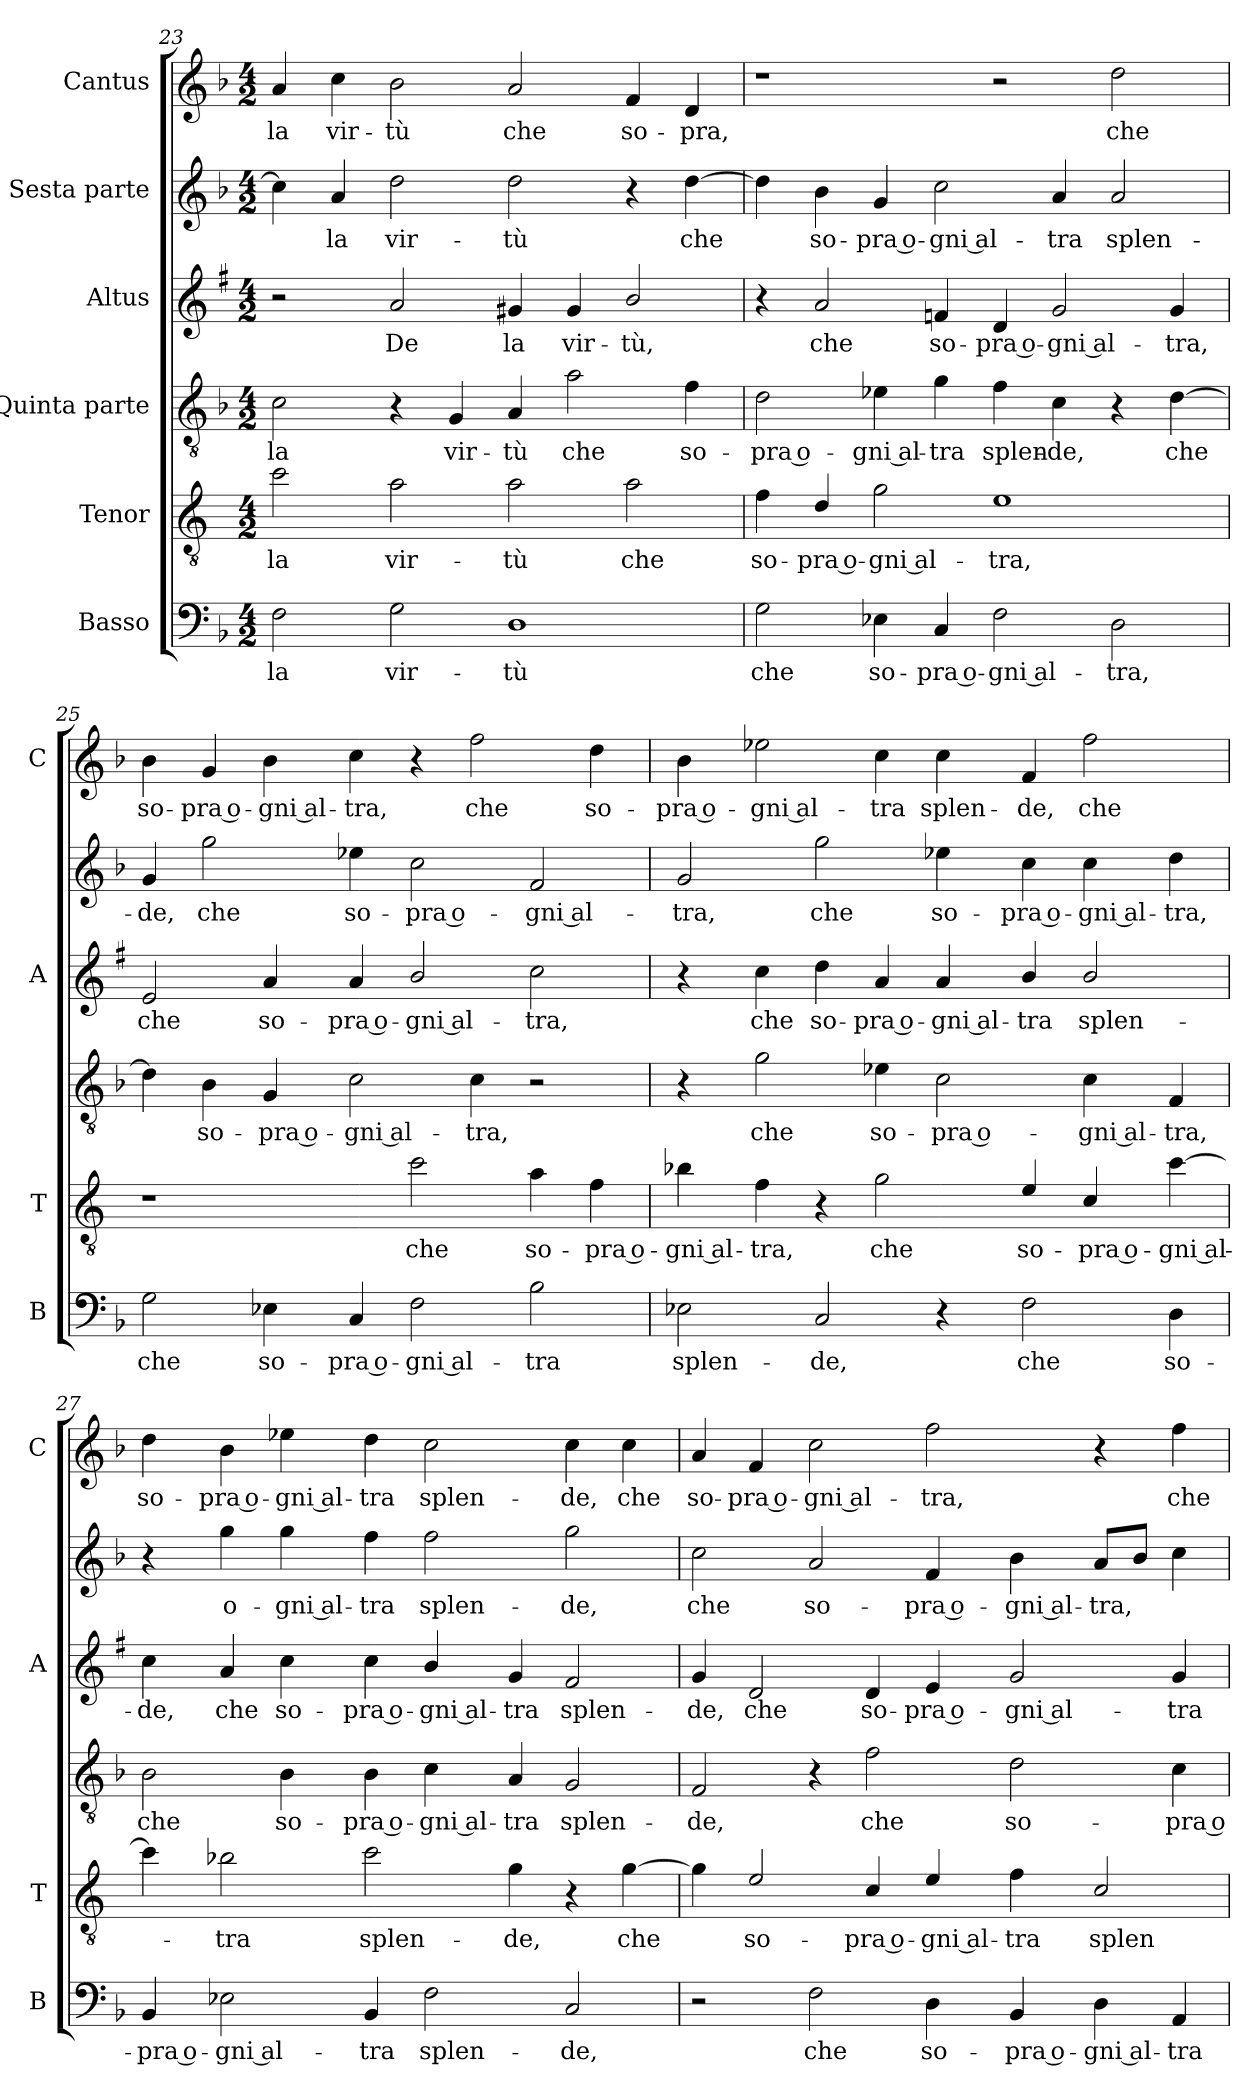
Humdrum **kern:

**kern	**text	**kern	**text	**kern	**text	**kern	**text	**kern	**text	**kern	**text
*part6	*part6	*part5	*part5	*part4	*part4	*part3	*part3	*part2	*part2	*part1	*part1
*staff6	*staff6	*staff5	*staff5	*staff4	*staff4	*staff3	*staff3	*staff2	*staff2	*staff1	*staff1
*I"Basso	*	*I"Tenor	*	*I"Quinta parte	*	*I"Altus	*	*I"Sesta parte	*	*I"Cantus	*
*I'B	*	*I'T	*	*	*	*I'A	*	*	*	*I'C	*
*clefF4	*	*clefGv2	*	*clefGv2	*	*clefG2	*	*clefG2	*	*clefG2	*
*	*	*ITrd4c7	*	*	*	*ITrd1c2	*	*	*	*	*
*k[b-]	*	*k[b-]	*	*k[b-]	*	*k[b-]	*	*k[b-]	*	*k[b-]	*
*F:	*	*F:	*	*F:	*	*F:	*	*F:	*	*F:	*
*M4/2	*	*M4/2	*	*M4/2	*	*M4/2	*	*M4/2	*	*M4/2	*
=23	=23	=23	=23	=23	=23	=23	=23	=23	=23	=23	=23
!	!LO:LY:b	!	!LO:LY:b	!	!LO:LY:b	!	!	!	!	!	!LO:LY:b
2F\	la	2f\	la	2c\	la	2r	.	4cc\]	.	4a/	la
!	!	!	!	!	!	!	!	!	!LO:LY:b	!	!LO:LY:b
.	.	.	.	.	.	.	.	4a/	la	4cc\	vir-
!	!LO:LY:b	!	!LO:LY:b	!	!	!	!LO:LY:b	!	!LO:LY:b	!	!LO:LY:b
2G\	vir-	2d\	vir-	4r	.	2g/	De	2dd\	vir-	2b-\	-tù
!	!	!	!	!	!LO:LY:b	!	!	!	!	!	!
.	.	.	.	4G/	vir-	.	.	.	.	.	.
!	!LO:LY:b	!	!LO:LY:b	!	!LO:LY:b	!	!LO:LY:b	!	!LO:LY:b	!	!LO:LY:b
1D	-tù	2d\	-tù	4A/	-tù	4f#X/	la	2dd\	-tù	2a/	che
!	!	!	!	!	!LO:LY:b	!	!LO:LY:b	!	!	!	!
.	.	.	.	2a\	che	4f#/	vir-	.	.	.	.
!	!	!	!LO:LY:b	!	!	!	!LO:LY:b	!	!	!	!LO:LY:b
.	.	2d\	che	.	.	2a/	-tù,	4r	.	4f/	so-
!	!	!	!	!	!LO:LY:b	!	!	!	!LO:LY:b	!	!LO:LY:b
.	.	.	.	4f\	so-	.	.	[4dd\	che	4d/	-pra,
=24	=24	=24	=24	=24	=24	=24	=24	=24	=24	=24	=24
!	!LO:LY:b	!	!LO:LY:b	!	!LO:LY:b	!	!	!	!	!	!
2G\	che	4B-\	so-	2d\	-pra o-	4r	.	4dd\]	.	1r	.
!	!	!	!LO:LY:b	!	!	!	!LO:LY:b	!	!LO:LY:b	!	!
.	.	4G/	-pra o-	.	.	2g/	che	4b-\	so-	.	.
!	!LO:LY:b	!	!LO:LY:b	!	!LO:LY:b	!	!	!	!LO:LY:b	!	!
4E-X\	so-	2c\	-gni al-	4e-X\	-gni al-	.	.	4g/	-pra o-	.	.
!	!LO:LY:b	!	!	!	!LO:LY:b	!	!LO:LY:b	!	!LO:LY:b	!	!
4C/	-pra o-	.	.	4g\	-tra	4e-X/	so-	2cc\	-gni al-	.	.
!	!LO:LY:b	!	!LO:LY:b	!	!LO:LY:b	!	!LO:LY:b	!	!	!	!
2F\	-gni al-	1A	-tra,	4f\	splen-	4c/	-pra o-	.	.	2r	.
!	!	!	!	!	!LO:LY:b	!	!LO:LY:b	!	!LO:LY:b	!	!
.	.	.	.	4c\	-de,	2f/	-gni al-	4a/	-tra	.	.
!	!LO:LY:b	!	!	!	!	!	!	!	!LO:LY:b	!	!LO:LY:b
2D\	-tra,	.	.	4r	.	.	.	2a/	splen-	2dd\	che
!	!	!	!	!	!LO:LY:b	!	!LO:LY:b	!	!	!	!
.	.	.	.	[4d\	che	4f/	-tra,	.	.	.	.
!!LO:LB:g=z
=25	=25	=25	=25	=25	=25	=25	=25	=25	=25	=25	=25
!	!LO:LY:b	!	!	!	!	!	!LO:LY:b	!	!LO:LY:b	!	!LO:LY:b
2G\	che	1r	.	4d\]	.	2d/	che	4g/	-de,	4b-\	so-
!	!	!	!	!	!LO:LY:b	!	!	!	!LO:LY:b	!	!LO:LY:b
.	.	.	.	4B-\	so-	.	.	2gg\	che	4g/	-pra o-
!	!LO:LY:b	!	!	!	!LO:LY:b	!	!LO:LY:b	!	!	!	!LO:LY:b
4E-X\	so-	.	.	4G/	-pra o-	4g/	so-	.	.	4b-\	-gni al-
!	!LO:LY:b	!	!	!	!LO:LY:b	!	!LO:LY:b	!	!LO:LY:b	!	!LO:LY:b
4C/	-pra o-	.	.	2c\	-gni al-	4g/	-pra o-	4ee-X\	so-	4cc\	-tra,
!	!LO:LY:b	!	!LO:LY:b	!	!	!	!LO:LY:b	!	!LO:LY:b	!	!
2F\	-gni al-	2f\	che	.	.	2a/	-gni al-	2cc\	-pra o-	4r	.
!	!	!	!	!	!LO:LY:b	!	!	!	!	!	!LO:LY:b
.	.	.	.	4c\	-tra,	.	.	.	.	2ff\	che
!	!LO:LY:b	!	!LO:LY:b	!	!	!	!LO:LY:b	!	!LO:LY:b	!	!
2B-\	-tra	4d\	so-	2r	.	2b-\	-tra,	2f/	-gni al-	.	.
!	!	!	!LO:LY:b	!	!	!	!	!	!	!	!LO:LY:b
.	.	4B-\	-pra o-	.	.	.	.	.	.	4dd\	so-
=26	=26	=26	=26	=26	=26	=26	=26	=26	=26	=26	=26
!	!LO:LY:b	!	!LO:LY:b	!	!	!	!	!	!LO:LY:b	!	!LO:LY:b
2E-X\	splen-	4e-X\	-gni al-	4r	.	4r	.	2g/	-tra,	4b-\	-pra o-
!	!	!	!LO:LY:b	!	!LO:LY:b	!	!LO:LY:b	!	!	!	!LO:LY:b
.	.	4B-\	-tra,	2g\	che	4b-\	che	.	.	2ee-X\	-gni al-
!	!LO:LY:b	!	!	!	!	!	!LO:LY:b	!	!LO:LY:b	!	!
2C/	-de,	4r	.	.	.	4cc\	so-	2gg\	che	.	.
!	!	!	!LO:LY:b	!	!LO:LY:b	!	!LO:LY:b	!	!	!	!LO:LY:b
.	.	2c\	che	4e-X\	so-	4g/	-pra o-	.	.	4cc\	-tra
!	!	!	!	!	!LO:LY:b	!	!LO:LY:b	!	!LO:LY:b	!	!LO:LY:b
4r	.	.	.	2c\	-pra o-	4g/	-gni al-	4ee-X\	so-	4cc\	splen-
!	!LO:LY:b	!	!LO:LY:b	!	!	!	!LO:LY:b	!	!LO:LY:b	!	!LO:LY:b
2F\	che	4A/	so-	.	.	4a/	-tra	4cc\	-pra o-	4f/	-de,
!	!	!	!LO:LY:b	!	!LO:LY:b	!	!LO:LY:b	!	!LO:LY:b	!	!LO:LY:b
.	.	4F/	-pra o-	4c\	-gni al-	2a/	splen-	4cc\	-gni al-	2ff\	che
!	!LO:LY:b	!	!LO:LY:b	!	!LO:LY:b	!	!	!	!LO:LY:b	!	!
4D\	so-	[4f\	-gni al-	4F/	-tra,	.	.	4dd\	-tra,	.	.
=27	=27	=27	=27	=27	=27	=27	=27	=27	=27	=27	=27
!	!LO:LY:b	!	!	!	!LO:LY:b	!	!LO:LY:b	!	!	!	!LO:LY:b
4BB-/	-pra o-	4f\]	.	2B-\	che	4b-\	-de,	4r	.	4dd\	so-
!	!LO:LY:b	!	!LO:LY:b	!	!	!	!LO:LY:b	!	!LO:LY:b	!	!LO:LY:b
2E-X\	-gni al-	2e-X\	-tra	.	.	4g/	che	4gg\	o-	4b-\	-pra o-
!	!	!	!	!	!LO:LY:b	!	!LO:LY:b	!	!LO:LY:b	!	!LO:LY:b
.	.	.	.	4B-\	so-	4b-\	so-	4gg\	-gni al-	4ee-X\	-gni al-
!	!LO:LY:b	!	!LO:LY:b	!	!LO:LY:b	!	!LO:LY:b	!	!LO:LY:b	!	!LO:LY:b
4BB-/	-tra	2f\	splen-	4B-\	-pra o-	4b-\	-pra o-	4ff\	-tra	4dd\	-tra
!	!LO:LY:b	!	!	!	!LO:LY:b	!	!LO:LY:b	!	!LO:LY:b	!	!LO:LY:b
2F\	splen-	.	.	4c\	-gni al-	4a/	-gni al-	2ff\	splen-	2cc\	splen-
!	!	!	!LO:LY:b	!	!LO:LY:b	!	!LO:LY:b	!	!	!	!
.	.	4c\	-de,	4A/	-tra	4f/	-tra	.	.	.	.
!	!LO:LY:b	!	!	!	!LO:LY:b	!	!LO:LY:b	!	!LO:LY:b	!	!LO:LY:b
2C/	-de,	4r	.	2G/	splen-	2e/	splen-	2gg\	-de,	4cc\	-de,
!	!	!	!LO:LY:b	!	!	!	!	!	!	!	!LO:LY:b
.	.	[4c\	che	.	.	.	.	.	.	4cc\	che
!!LO:LB:g=z
=28	=28	=28	=28	=28	=28	=28	=28	=28	=28	=28	=28
!	!	!	!	!	!LO:LY:b	!	!LO:LY:b	!	!LO:LY:b	!	!LO:LY:b
2r	.	4c\]	.	2F/	-de,	4f/	-de,	2cc\	che	4a/	so-
!	!	!	!LO:LY:b	!	!	!	!LO:LY:b	!	!	!	!LO:LY:b
.	.	2A/	so-	.	.	2c/	che	.	.	4f/	-pra o-
!	!LO:LY:b	!	!	!	!	!	!	!	!LO:LY:b	!	!LO:LY:b
2F\	che	.	.	4r	.	.	.	2a/	so-	2cc\	-gni al-
!	!	!	!LO:LY:b	!	!LO:LY:b	!	!LO:LY:b	!	!	!	!
.	.	4F/	-pra o-	2f\	che	4c/	so-	.	.	.	.
!	!LO:LY:b	!	!LO:LY:b	!	!	!	!LO:LY:b	!	!LO:LY:b	!	!LO:LY:b
4D\	so-	4A/	-gni al-	.	.	4d/	-pra o-	4f/	-pra o-	2ff\	-tra,
!	!LO:LY:b	!	!LO:LY:b	!	!LO:LY:b	!	!LO:LY:b	!	!LO:LY:b	!	!
4BB-/	-pra o-	4B-\	-tra	2d\	so-	2f/	-gni al-	4b-\	-gni al-	.	.
!	!LO:LY:b	!	!LO:LY:b	!	!	!	!	!	!LO:LY:b	!	!
4D\	-gni al-	2F/	splen-	.	.	.	.	8a/L	-tra,	4r	.
.	.	.	.	.	.	.	.	8b-/J	.	.	.
!	!LO:LY:b	!	!	!	!LO:LY:b	!	!LO:LY:b	!	!	!	!LO:LY:b
4AA/	-tra	.	.	4c\	-pra o-	4f/	-tra	4cc\	.	4ff\	che
=	=	=	=	=	=	=	=	=	=	=	=
*-	*-	*-	*-	*-	*-	*-	*-	*-	*-	*-	*-
